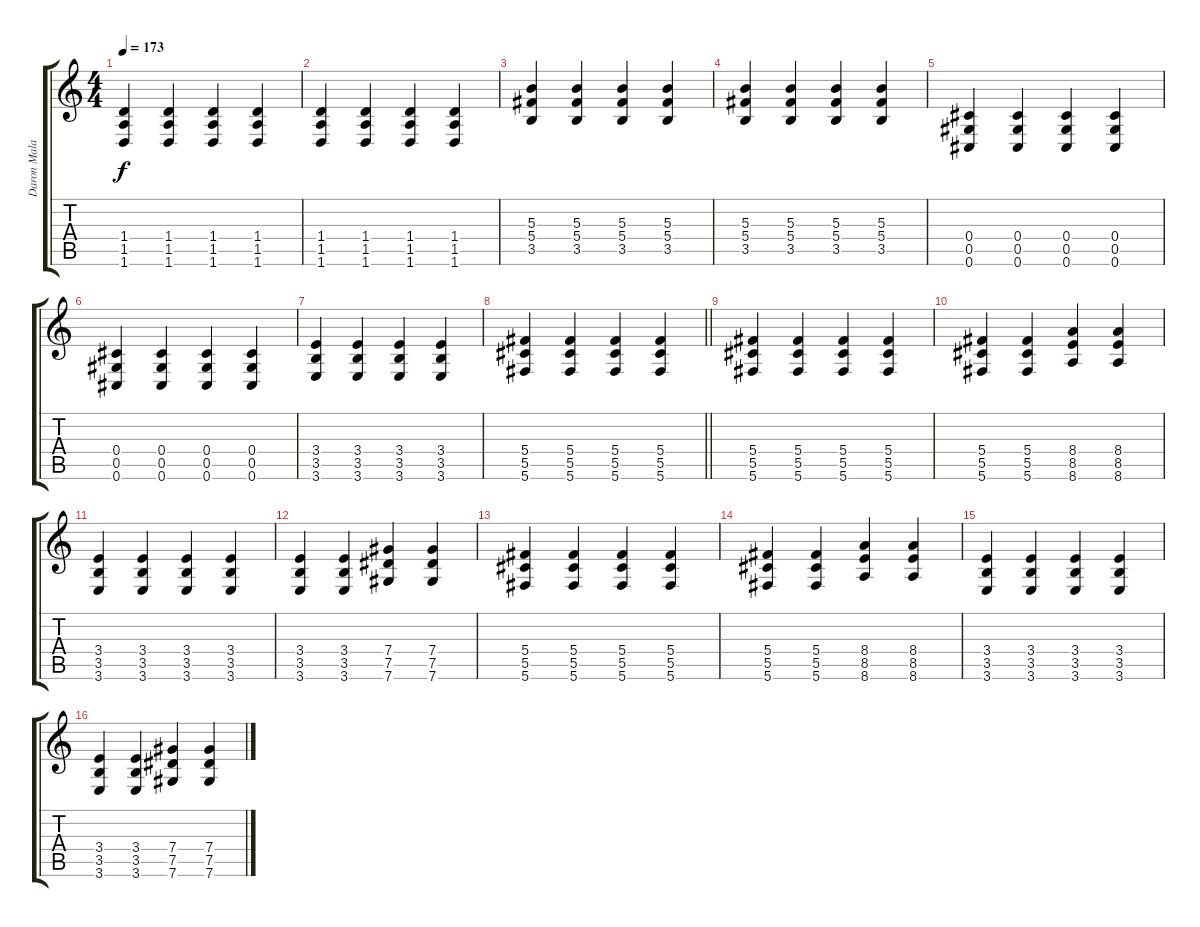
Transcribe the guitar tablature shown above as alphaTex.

\track ("Daron Malakian" "Daron Mala") {instrument overdrivenguitar}
\staff {score tabs}
\tuning (Eb4 Bb3 Gb3 Db3 Ab2 Db2) {hide}
\ts (4 4)
\tempo 173
\clef g2
\ks c
(1.4 1.5 1.6).4{dy f} (1.4 1.5 1.6).4 (1.4 1.5 1.6).4 (1.4 1.5 1.6).4 |
(1.4 1.5 1.6).4 (1.4 1.5 1.6).4 (1.4 1.5 1.6).4 (1.4 1.5 1.6).4 |
(5.3 5.4 3.5).4 (5.3 5.4 3.5).4 (5.3 5.4 3.5).4 (5.3 5.4 3.5).4 |
(5.3 5.4 3.5).4 (5.3 5.4 3.5).4 (5.3 5.4 3.5).4 (5.3 5.4 3.5).4 |
(0.4 0.5 0.6).4 (0.4 0.5 0.6).4 (0.4 0.5 0.6).4 (0.4 0.5 0.6).4 |
(0.4 0.5 0.6).4 (0.4 0.5 0.6).4 (0.4 0.5 0.6).4 (0.4 0.5 0.6).4 |
(3.4 3.5 3.6).4 (3.4 3.5 3.6).4 (3.4 3.5 3.6).4 (3.4 3.5 3.6).4 |
\barLineRight lightlight
(5.4 5.5 5.6).4 (5.4 5.5 5.6).4 (5.4 5.5 5.6).4 (5.4 5.5 5.6).4 |
(5.4 5.5 5.6).4 (5.4 5.5 5.6).4 (5.4 5.5 5.6).4 (5.4 5.5 5.6).4 |
(5.4 5.5 5.6).4 (5.4 5.5 5.6).4 (8.4 8.5 8.6).4 (8.4 8.5 8.6).4 |
(3.4 3.5 3.6).4 (3.4 3.5 3.6).4 (3.4 3.5 3.6).4 (3.4 3.5 3.6).4 |
(3.4 3.5 3.6).4 (3.4 3.5 3.6).4 (7.4 7.5 7.6).4 (7.4 7.5 7.6).4 |
(5.4 5.5 5.6).4 (5.4 5.5 5.6).4 (5.4 5.5 5.6).4 (5.4 5.5 5.6).4 |
(5.4 5.5 5.6).4 (5.4 5.5 5.6).4 (8.4 8.5 8.6).4 (8.4 8.5 8.6).4 |
(3.4 3.5 3.6).4 (3.4 3.5 3.6).4 (3.4 3.5 3.6).4 (3.4 3.5 3.6).4 |
(3.4 3.5 3.6).4 (3.4 3.5 3.6).4 (7.4 7.5 7.6).4 (7.4 7.5 7.6).4
